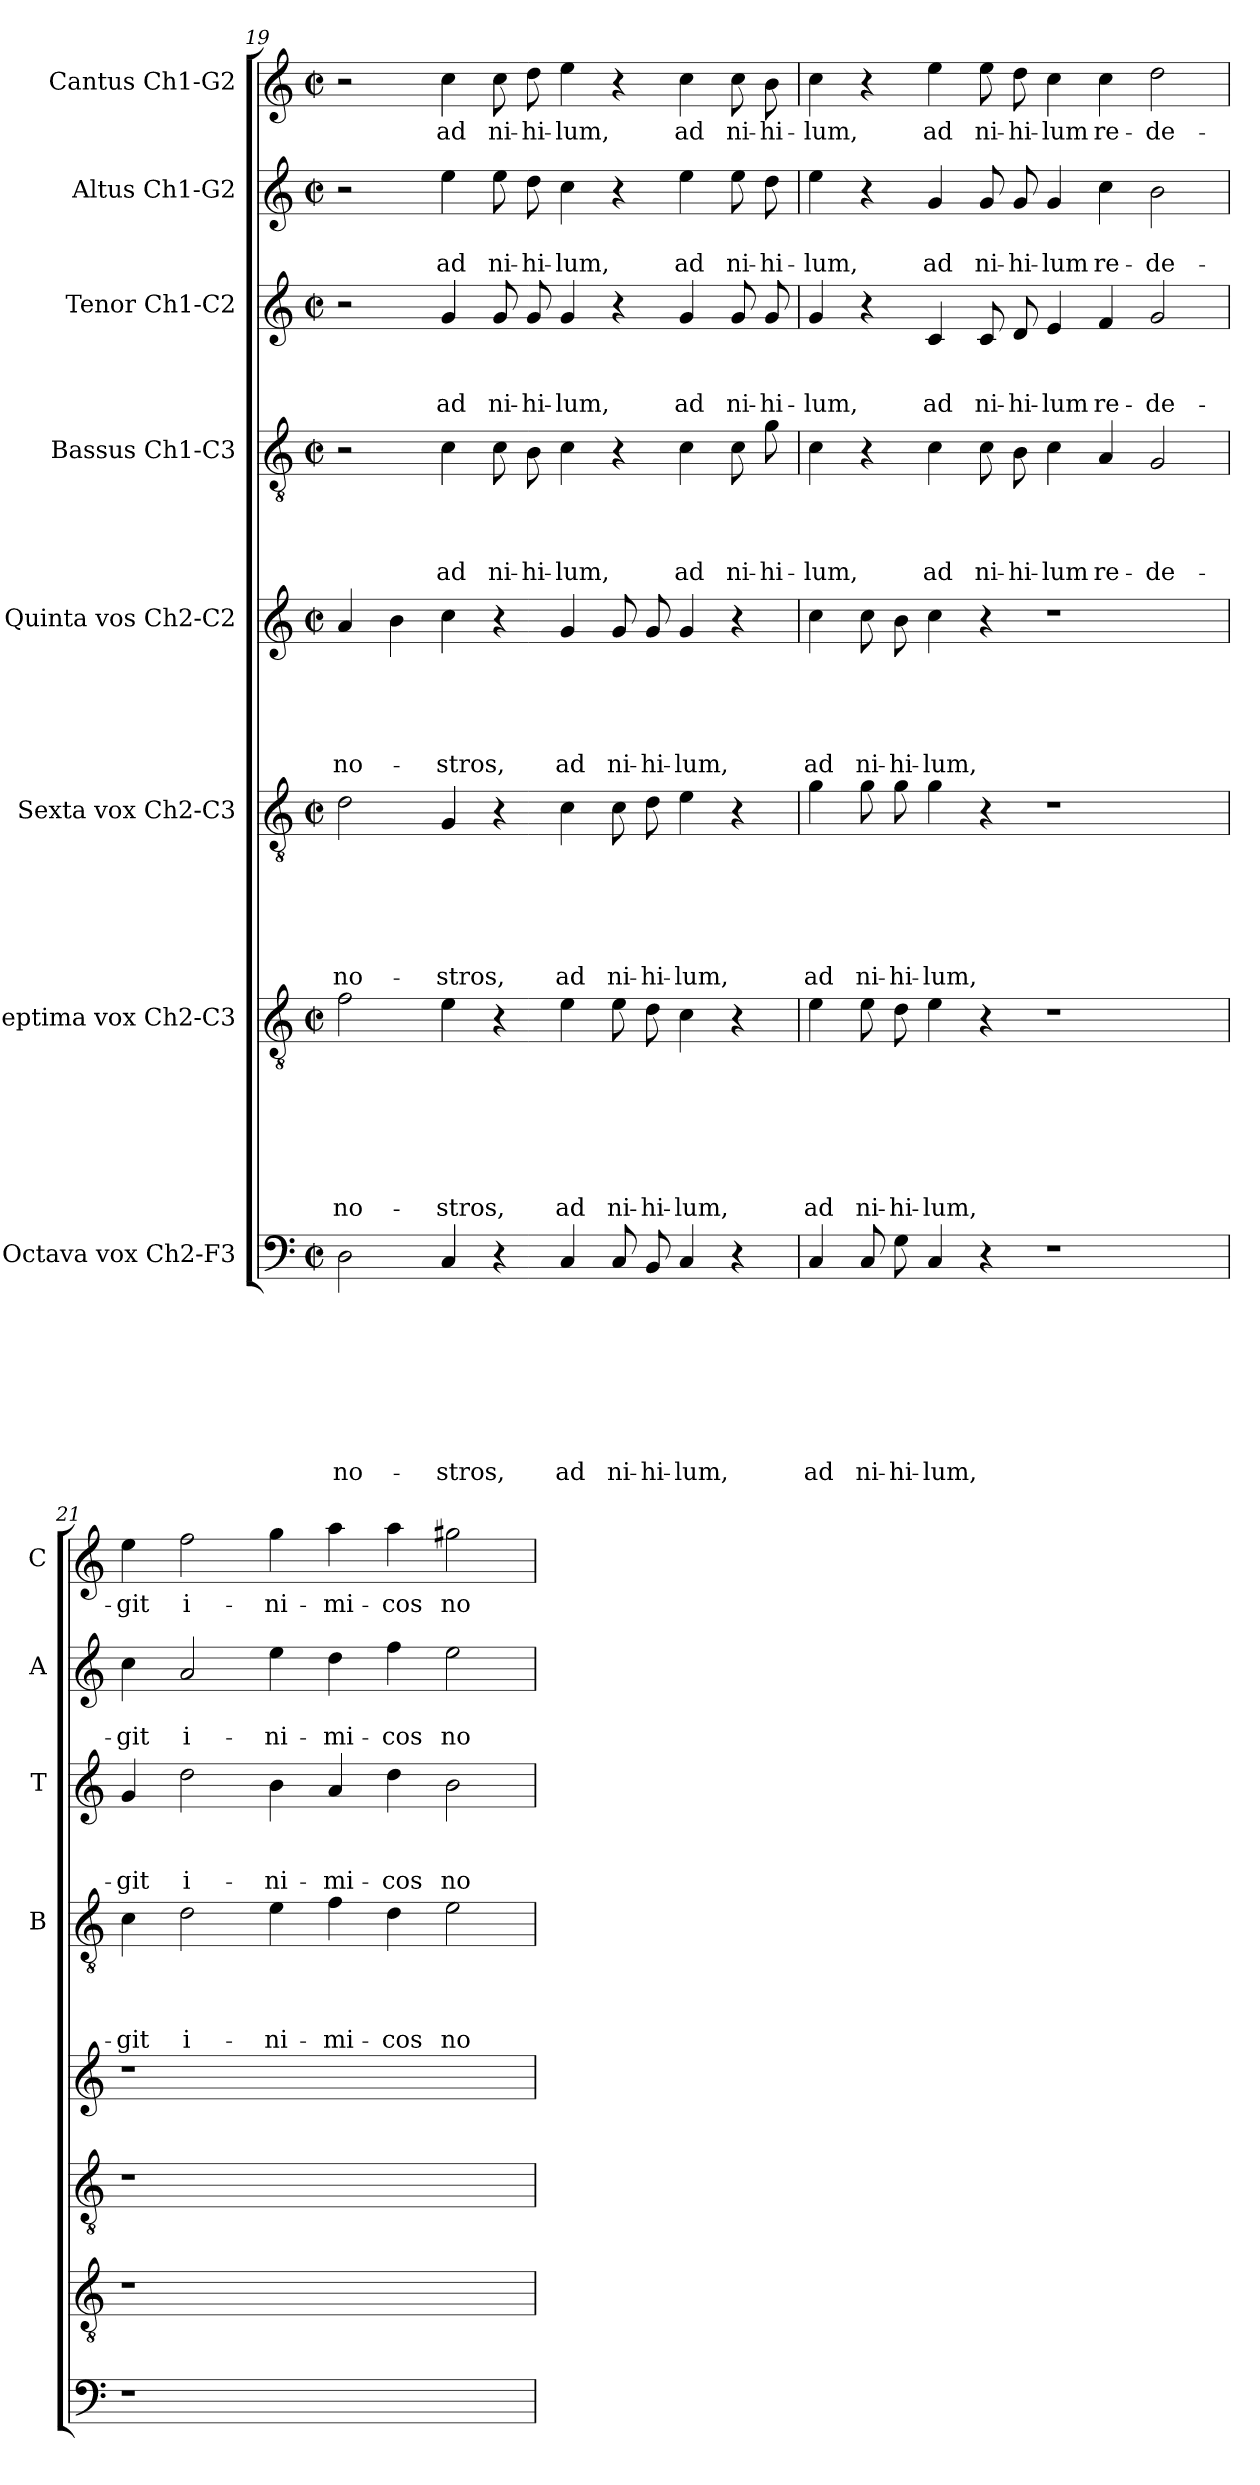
**kern	**text	**text	**text	**text	**text	**text	**text	**text	**kern	**text	**text	**text	**text	**text	**text	**text	**kern	**text	**text	**text	**text	**text	**text	**kern	**text	**text	**text	**text	**text	**kern	**text	**text	**text	**text	**kern	**text	**text	**text	**kern	**text	**text	**kern	**text
*part8	*part8	*part8	*part8	*part8	*part8	*part8	*part8	*part8	*part7	*part7	*part7	*part7	*part7	*part7	*part7	*part7	*part6	*part6	*part6	*part6	*part6	*part6	*part6	*part5	*part5	*part5	*part5	*part5	*part5	*part4	*part4	*part4	*part4	*part4	*part3	*part3	*part3	*part3	*part2	*part2	*part2	*part1	*part1
*staff8	*staff8	*staff8	*staff8	*staff8	*staff8	*staff8	*staff8	*staff8	*staff7	*staff7	*staff7	*staff7	*staff7	*staff7	*staff7	*staff7	*staff6	*staff6	*staff6	*staff6	*staff6	*staff6	*staff6	*staff5	*staff5	*staff5	*staff5	*staff5	*staff5	*staff4	*staff4	*staff4	*staff4	*staff4	*staff3	*staff3	*staff3	*staff3	*staff2	*staff2	*staff2	*staff1	*staff1
*I"Octava vox Ch2-F3	*	*	*	*	*	*	*	*	*I"Septima vox Ch2-C3	*	*	*	*	*	*	*	*I"Sexta vox Ch2-C3	*	*	*	*	*	*	*I"Quinta vos Ch2-C2	*	*	*	*	*	*I"Bassus Ch1-C3	*	*	*	*	*I"Tenor Ch1-C2	*	*	*	*I"Altus Ch1-G2	*	*	*I"Cantus Ch1-G2	*
*	*	*	*	*	*	*	*	*	*	*	*	*	*	*	*	*	*	*	*	*	*	*	*	*	*	*	*	*	*	*I'B	*	*	*	*	*I'T	*	*	*	*I'A	*	*	*I'C	*
*clefF4	*	*	*	*	*	*	*	*	*clefGv2	*	*	*	*	*	*	*	*clefGv2	*	*	*	*	*	*	*clefG2	*	*	*	*	*	*clefGv2	*	*	*	*	*clefG2	*	*	*	*clefG2	*	*	*clefG2	*
*k[]	*	*	*	*	*	*	*	*	*k[]	*	*	*	*	*	*	*	*k[]	*	*	*	*	*	*	*k[]	*	*	*	*	*	*k[]	*	*	*	*	*k[]	*	*	*	*k[]	*	*	*k[]	*
*C:	*	*	*	*	*	*	*	*	*C:	*	*	*	*	*	*	*	*C:	*	*	*	*	*	*	*C:	*	*	*	*	*	*C:	*	*	*	*	*C:	*	*	*	*C:	*	*	*C:	*
*M2/2	*	*	*	*	*	*	*	*	*M2/2	*	*	*	*	*	*	*	*M2/2	*	*	*	*	*	*	*M2/2	*	*	*	*	*	*M2/2	*	*	*	*	*M2/2	*	*	*	*M2/2	*	*	*M2/2	*
*met(c|)	*	*	*	*	*	*	*	*	*met(c|)	*	*	*	*	*	*	*	*met(c|)	*	*	*	*	*	*	*met(c|)	*	*	*	*	*	*met(c|)	*	*	*	*	*met(c|)	*	*	*	*met(c|)	*	*	*met(c|)	*
=19	=19	=19	=19	=19	=19	=19	=19	=19	=19	=19	=19	=19	=19	=19	=19	=19	=19	=19	=19	=19	=19	=19	=19	=19	=19	=19	=19	=19	=19	=19	=19	=19	=19	=19	=19	=19	=19	=19	=19	=19	=19	=19	=19
!	!	!	!	!	!	!	!	!LO:LY:b	!	!	!	!	!	!	!	!LO:LY:b	!	!	!	!	!	!	!LO:LY:b	!	!	!	!	!	!LO:LY:b	!	!	!	!	!	!	!	!	!	!	!	!	!	!
2D\	.	.	.	.	.	.	.	no-	2f\	.	.	.	.	.	.	no-	2d\	.	.	.	.	.	no-	4a/	.	.	.	.	no-	2r	.	.	.	.	2r	.	.	.	2r	.	.	2r	.
.	.	.	.	.	.	.	.	.	.	.	.	.	.	.	.	.	.	.	.	.	.	.	.	4b\	.	.	.	.	.	.	.	.	.	.	.	.	.	.	.	.	.	.	.
!	!	!	!	!	!	!	!	!LO:LY:b	!	!	!	!	!	!	!	!LO:LY:b	!	!	!	!	!	!	!LO:LY:b	!	!	!	!	!	!LO:LY:b	!	!	!	!	!LO:LY:b	!	!	!	!LO:LY:b	!	!	!LO:LY:b	!	!LO:LY:b
4C/	.	.	.	.	.	.	.	-stros,	4e\	.	.	.	.	.	.	-stros,	4G/	.	.	.	.	.	-stros,	4cc\	.	.	.	.	-stros,	4c\	.	.	.	ad	4g/	.	.	ad	4ee\	.	ad	4cc\	ad
!	!	!	!	!	!	!	!	!	!	!	!	!	!	!	!	!	!	!	!	!	!	!	!	!	!	!	!	!	!	!	!	!	!	!LO:LY:b	!	!	!	!LO:LY:b	!	!	!LO:LY:b	!	!LO:LY:b
4r	.	.	.	.	.	.	.	.	4r	.	.	.	.	.	.	.	4r	.	.	.	.	.	.	4r	.	.	.	.	.	8c\	.	.	.	ni-	8g/	.	.	ni-	8ee\	.	ni-	8cc\	ni-
!	!	!	!	!	!	!	!	!	!	!	!	!	!	!	!	!	!	!	!	!	!	!	!	!	!	!	!	!	!	!	!	!	!	!LO:LY:b	!	!	!	!LO:LY:b	!	!	!LO:LY:b	!	!LO:LY:b
.	.	.	.	.	.	.	.	.	.	.	.	.	.	.	.	.	.	.	.	.	.	.	.	.	.	.	.	.	.	8B\	.	.	.	-hi-	8g/	.	.	-hi-	8dd\	.	-hi-	8dd\	-hi-
!	!	!	!	!	!	!	!	!LO:LY:b	!	!	!	!	!	!	!	!LO:LY:b	!	!	!	!	!	!	!LO:LY:b	!	!	!	!	!	!LO:LY:b	!	!	!	!	!LO:LY:b	!	!	!	!LO:LY:b	!	!	!LO:LY:b	!	!LO:LY:b
4C/	.	.	.	.	.	.	.	ad	4e\	.	.	.	.	.	.	ad	4c\	.	.	.	.	.	ad	4g/	.	.	.	.	ad	4c\	.	.	.	-lum,	4g/	.	.	-lum,	4cc\	.	-lum,	4ee\	-lum,
!	!	!	!	!	!	!	!	!LO:LY:b	!	!	!	!	!	!	!	!LO:LY:b	!	!	!	!	!	!	!LO:LY:b	!	!	!	!	!	!LO:LY:b	!	!	!	!	!	!	!	!	!	!	!	!	!	!
8C/	.	.	.	.	.	.	.	ni-	8e\	.	.	.	.	.	.	ni-	8c\	.	.	.	.	.	ni-	8g/	.	.	.	.	ni-	4r	.	.	.	.	4r	.	.	.	4r	.	.	4r	.
!	!	!	!	!	!	!	!	!LO:LY:b	!	!	!	!	!	!	!	!LO:LY:b	!	!	!	!	!	!	!LO:LY:b	!	!	!	!	!	!LO:LY:b	!	!	!	!	!	!	!	!	!	!	!	!	!	!
8BB/	.	.	.	.	.	.	.	-hi-	8d\	.	.	.	.	.	.	-hi-	8d\	.	.	.	.	.	-hi-	8g/	.	.	.	.	-hi-	.	.	.	.	.	.	.	.	.	.	.	.	.	.
!	!	!	!	!	!	!	!	!LO:LY:b	!	!	!	!	!	!	!	!LO:LY:b	!	!	!	!	!	!	!LO:LY:b	!	!	!	!	!	!LO:LY:b	!	!	!	!	!LO:LY:b	!	!	!	!LO:LY:b	!	!	!LO:LY:b	!	!LO:LY:b
4C/	.	.	.	.	.	.	.	-lum,	4c\	.	.	.	.	.	.	-lum,	4e\	.	.	.	.	.	-lum,	4g/	.	.	.	.	-lum,	4c\	.	.	.	ad	4g/	.	.	ad	4ee\	.	ad	4cc\	ad
!	!	!	!	!	!	!	!	!	!	!	!	!	!	!	!	!	!	!	!	!	!	!	!	!	!	!	!	!	!	!	!	!	!	!LO:LY:b	!	!	!	!LO:LY:b	!	!	!LO:LY:b	!	!LO:LY:b
4r	.	.	.	.	.	.	.	.	4r	.	.	.	.	.	.	.	4r	.	.	.	.	.	.	4r	.	.	.	.	.	8c\	.	.	.	ni-	8g/	.	.	ni-	8ee\	.	ni-	8cc\	ni-
!	!	!	!	!	!	!	!	!	!	!	!	!	!	!	!	!	!	!	!	!	!	!	!	!	!	!	!	!	!	!	!	!	!	!LO:LY:b	!	!	!	!LO:LY:b	!	!	!LO:LY:b	!	!LO:LY:b
.	.	.	.	.	.	.	.	.	.	.	.	.	.	.	.	.	.	.	.	.	.	.	.	.	.	.	.	.	.	8g\	.	.	.	-hi-	8g/	.	.	-hi-	8dd\	.	-hi-	8b\	-hi-
!!LO:PB:g=z
=20	=20	=20	=20	=20	=20	=20	=20	=20	=20	=20	=20	=20	=20	=20	=20	=20	=20	=20	=20	=20	=20	=20	=20	=20	=20	=20	=20	=20	=20	=20	=20	=20	=20	=20	=20	=20	=20	=20	=20	=20	=20	=20	=20
!	!	!	!	!	!	!	!	!LO:LY:b	!	!	!	!	!	!	!	!LO:LY:b	!	!	!	!	!	!	!LO:LY:b	!	!	!	!	!	!LO:LY:b	!	!	!	!	!LO:LY:b	!	!	!	!LO:LY:b	!	!	!LO:LY:b	!	!LO:LY:b
4C/	.	.	.	.	.	.	.	ad	4e\	.	.	.	.	.	.	ad	4g\	.	.	.	.	.	ad	4cc\	.	.	.	.	ad	4c\	.	.	.	-lum,	4g/	.	.	-lum,	4ee\	.	-lum,	4cc\	-lum,
!	!	!	!	!	!	!	!	!LO:LY:b	!	!	!	!	!	!	!	!LO:LY:b	!	!	!	!	!	!	!LO:LY:b	!	!	!	!	!	!LO:LY:b	!	!	!	!	!	!	!	!	!	!	!	!	!	!
8C/	.	.	.	.	.	.	.	ni-	8e\	.	.	.	.	.	.	ni-	8g\	.	.	.	.	.	ni-	8cc\	.	.	.	.	ni-	4r	.	.	.	.	4r	.	.	.	4r	.	.	4r	.
!	!	!	!	!	!	!	!	!LO:LY:b	!	!	!	!	!	!	!	!LO:LY:b	!	!	!	!	!	!	!LO:LY:b	!	!	!	!	!	!LO:LY:b	!	!	!	!	!	!	!	!	!	!	!	!	!	!
8G\	.	.	.	.	.	.	.	-hi-	8d\	.	.	.	.	.	.	-hi-	8g\	.	.	.	.	.	-hi-	8b\	.	.	.	.	-hi-	.	.	.	.	.	.	.	.	.	.	.	.	.	.
!	!	!	!	!	!	!	!	!LO:LY:b	!	!	!	!	!	!	!	!LO:LY:b	!	!	!	!	!	!	!LO:LY:b	!	!	!	!	!	!LO:LY:b	!	!	!	!	!LO:LY:b	!	!	!	!LO:LY:b	!	!	!LO:LY:b	!	!LO:LY:b
4C/	.	.	.	.	.	.	.	-lum,	4e\	.	.	.	.	.	.	-lum,	4g\	.	.	.	.	.	-lum,	4cc\	.	.	.	.	-lum,	4c\	.	.	.	ad	4c/	.	.	ad	4g/	.	ad	4ee\	ad
!	!	!	!	!	!	!	!	!	!	!	!	!	!	!	!	!	!	!	!	!	!	!	!	!	!	!	!	!	!	!	!	!	!	!LO:LY:b	!	!	!	!LO:LY:b	!	!	!LO:LY:b	!	!LO:LY:b
4r	.	.	.	.	.	.	.	.	4r	.	.	.	.	.	.	.	4r	.	.	.	.	.	.	4r	.	.	.	.	.	8c\	.	.	.	ni-	8c/	.	.	ni-	8g/	.	ni-	8ee\	ni-
!	!	!	!	!	!	!	!	!	!	!	!	!	!	!	!	!	!	!	!	!	!	!	!	!	!	!	!	!	!	!	!	!	!	!LO:LY:b	!	!	!	!LO:LY:b	!	!	!LO:LY:b	!	!LO:LY:b
.	.	.	.	.	.	.	.	.	.	.	.	.	.	.	.	.	.	.	.	.	.	.	.	.	.	.	.	.	.	8B\	.	.	.	-hi-	8d/	.	.	-hi-	8g/	.	-hi-	8dd\	-hi-
!	!	!	!	!	!	!	!	!	!	!	!	!	!	!	!	!	!	!	!	!	!	!	!	!	!	!	!	!	!	!	!	!	!	!LO:LY:b	!	!	!	!LO:LY:b	!	!	!LO:LY:b	!	!LO:LY:b
1r	.	.	.	.	.	.	.	.	1r	.	.	.	.	.	.	.	1r	.	.	.	.	.	.	1r	.	.	.	.	.	4c\	.	.	.	-lum	4e/	.	.	-lum	4g/	.	-lum	4cc\	-lum
!	!	!	!	!	!	!	!	!	!	!	!	!	!	!	!	!	!	!	!	!	!	!	!	!	!	!	!	!	!	!	!	!	!	!LO:LY:b	!	!	!	!LO:LY:b	!	!	!LO:LY:b	!	!LO:LY:b
.	.	.	.	.	.	.	.	.	.	.	.	.	.	.	.	.	.	.	.	.	.	.	.	.	.	.	.	.	.	4A/	.	.	.	re-	4f/	.	.	re-	4cc\	.	re-	4cc\	re-
!	!	!	!	!	!	!	!	!	!	!	!	!	!	!	!	!	!	!	!	!	!	!	!	!	!	!	!	!	!	!	!	!	!	!LO:LY:b	!	!	!	!LO:LY:b	!	!	!LO:LY:b	!	!LO:LY:b
.	.	.	.	.	.	.	.	.	.	.	.	.	.	.	.	.	.	.	.	.	.	.	.	.	.	.	.	.	.	2G/	.	.	.	-de-	2g/	.	.	-de-	2b\	.	-de-	2dd\	-de-
=21	=21	=21	=21	=21	=21	=21	=21	=21	=21	=21	=21	=21	=21	=21	=21	=21	=21	=21	=21	=21	=21	=21	=21	=21	=21	=21	=21	=21	=21	=21	=21	=21	=21	=21	=21	=21	=21	=21	=21	=21	=21	=21	=21
!	!	!	!	!	!	!	!	!	!	!	!	!	!	!	!	!	!	!	!	!	!	!	!	!	!	!	!	!	!	!	!	!	!	!LO:LY:b	!	!	!	!LO:LY:b	!	!	!LO:LY:b	!	!LO:LY:b
1r	.	.	.	.	.	.	.	.	1r	.	.	.	.	.	.	.	1r	.	.	.	.	.	.	1r	.	.	.	.	.	4c\	.	.	.	-git	4g/	.	.	-git	4cc\	.	-git	4ee\	-git
!	!	!	!	!	!	!	!	!	!	!	!	!	!	!	!	!	!	!	!	!	!	!	!	!	!	!	!	!	!	!	!	!	!	!LO:LY:b	!	!	!	!LO:LY:b	!	!	!LO:LY:b	!	!LO:LY:b
.	.	.	.	.	.	.	.	.	.	.	.	.	.	.	.	.	.	.	.	.	.	.	.	.	.	.	.	.	.	2d\	.	.	.	i-	2dd\	.	.	i-	2a/	.	i-	2ff\	i-
!	!	!	!	!	!	!	!	!	!	!	!	!	!	!	!	!	!	!	!	!	!	!	!	!	!	!	!	!	!	!	!	!	!	!LO:LY:b	!	!	!	!LO:LY:b	!	!	!LO:LY:b	!	!LO:LY:b
.	.	.	.	.	.	.	.	.	.	.	.	.	.	.	.	.	.	.	.	.	.	.	.	.	.	.	.	.	.	4e\	.	.	.	-ni-	4b\	.	.	-ni-	4ee\	.	-ni-	4gg\	-ni-
!	!	!	!	!	!	!	!	!	!	!	!	!	!	!	!	!	!	!	!	!	!	!	!	!	!	!	!	!	!	!	!	!	!	!LO:LY:b	!	!	!	!LO:LY:b	!	!	!LO:LY:b	!	!LO:LY:b
1ryy	.	.	.	.	.	.	.	.	1ryy	.	.	.	.	.	.	.	1ryy	.	.	.	.	.	.	1ryy	.	.	.	.	.	4f\	.	.	.	-mi-	4a/	.	.	-mi-	4dd\	.	-mi-	4aa\	-mi-
!	!	!	!	!	!	!	!	!	!	!	!	!	!	!	!	!	!	!	!	!	!	!	!	!	!	!	!	!	!	!	!	!	!	!LO:LY:b	!	!	!	!LO:LY:b	!	!	!LO:LY:b	!	!LO:LY:b
.	.	.	.	.	.	.	.	.	.	.	.	.	.	.	.	.	.	.	.	.	.	.	.	.	.	.	.	.	.	4d\	.	.	.	-cos	4dd\	.	.	-cos	4ff\	.	-cos	4aa\	-cos
!	!	!	!	!	!	!	!	!	!	!	!	!	!	!	!	!	!	!	!	!	!	!	!	!	!	!	!	!	!	!	!	!	!	!LO:LY:b	!	!	!	!LO:LY:b	!	!	!LO:LY:b	!	!LO:LY:b
.	.	.	.	.	.	.	.	.	.	.	.	.	.	.	.	.	.	.	.	.	.	.	.	.	.	.	.	.	.	2e\	.	.	.	no-	2b\	.	.	no-	2ee\	.	no-	2gg#X\	no-
=	=	=	=	=	=	=	=	=	=	=	=	=	=	=	=	=	=	=	=	=	=	=	=	=	=	=	=	=	=	=	=	=	=	=	=	=	=	=	=	=	=	=	=
*-	*-	*-	*-	*-	*-	*-	*-	*-	*-	*-	*-	*-	*-	*-	*-	*-	*-	*-	*-	*-	*-	*-	*-	*-	*-	*-	*-	*-	*-	*-	*-	*-	*-	*-	*-	*-	*-	*-	*-	*-	*-	*-	*-
